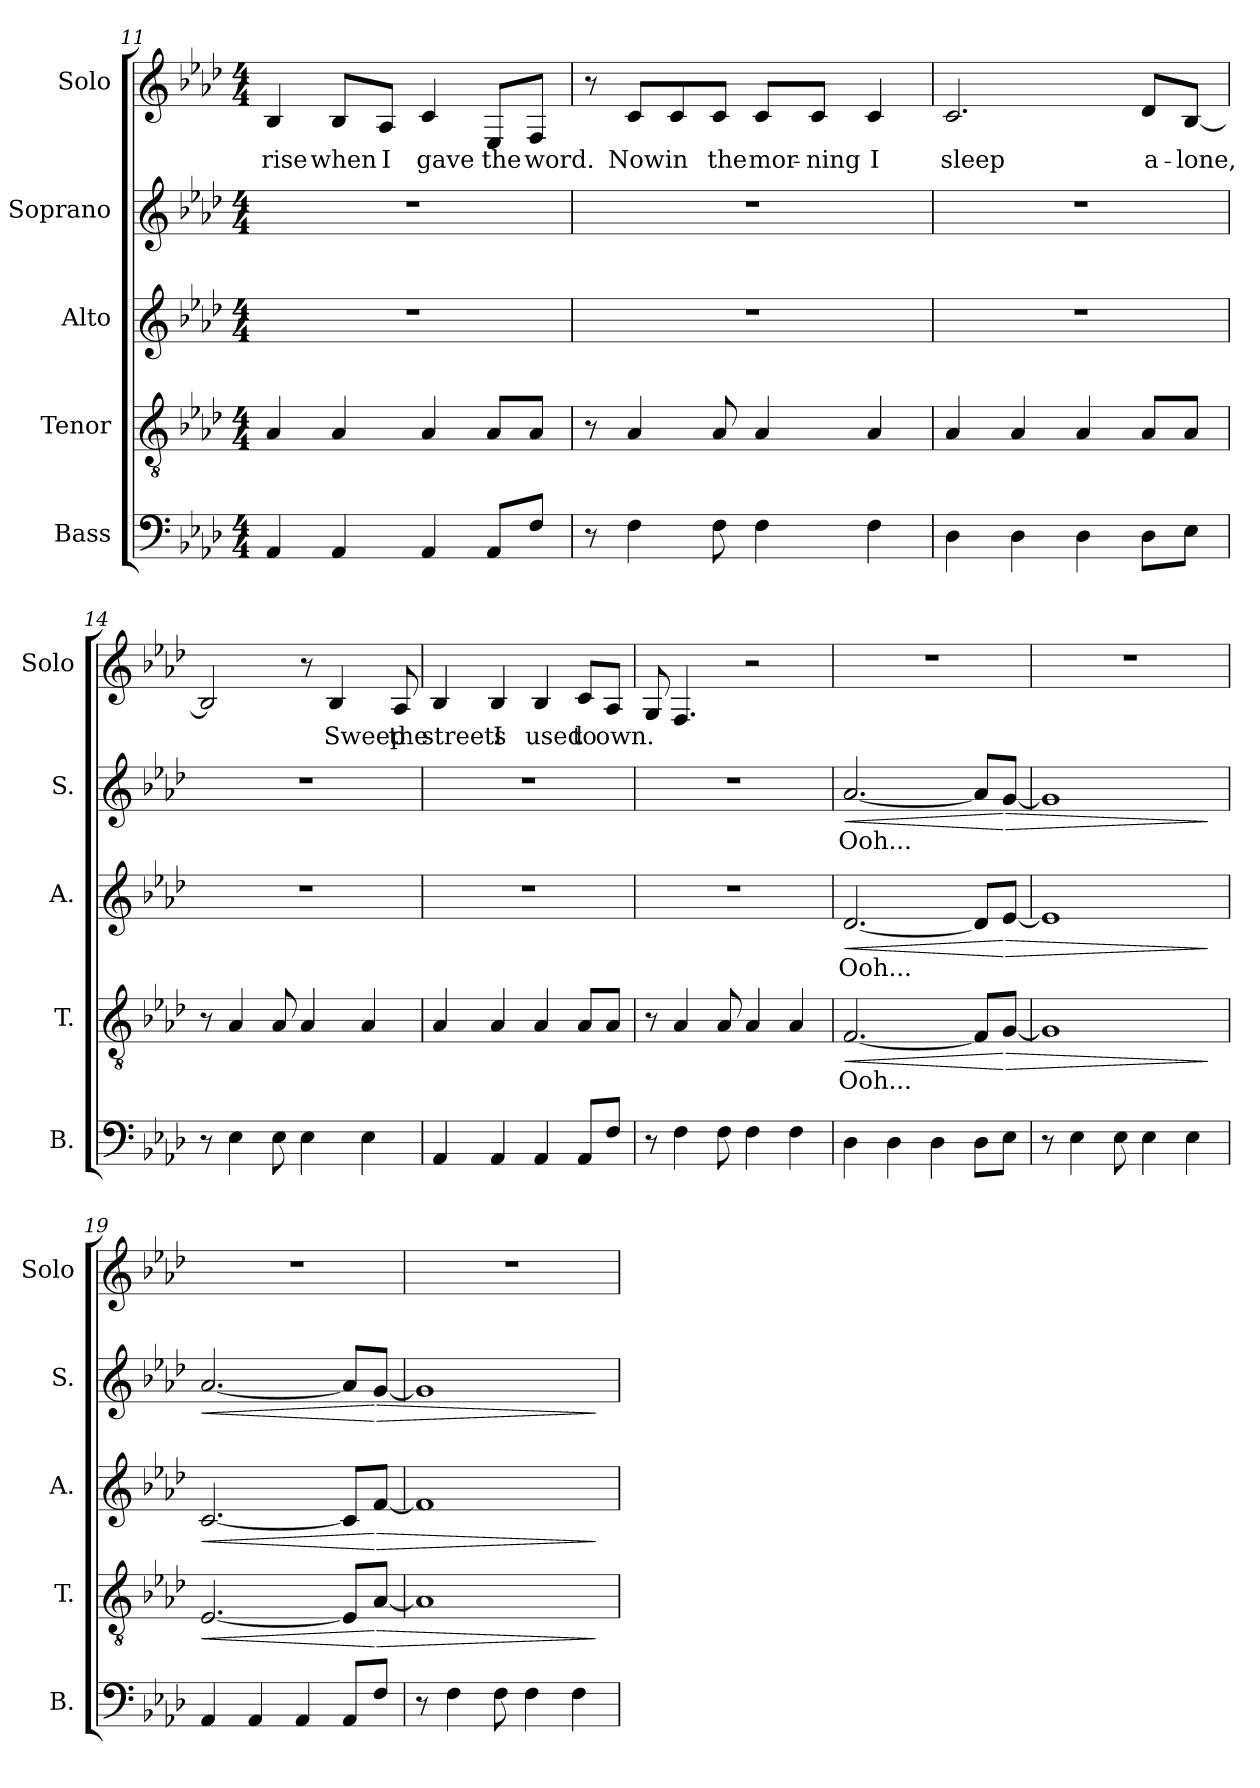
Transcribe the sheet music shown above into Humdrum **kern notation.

**kern	**kern	**text	**dynam	**kern	**text	**dynam	**kern	**text	**dynam	**kern	**text
*part5	*part4	*part4	*part4	*part3	*part3	*part3	*part2	*part2	*part2	*part1	*part1
*staff5	*staff4	*staff4	*staff4	*staff3	*staff3	*staff3	*staff2	*staff2	*staff2	*staff1	*staff1
*I"Bass	*I"Tenor	*	*	*I"Alto	*	*	*I"Soprano	*	*	*I"Solo	*
*I'B.	*I'T.	*	*	*I'A.	*	*	*I'S.	*	*	*I'Solo	*
*clefF4	*clefGv2	*	*	*clefG2	*	*	*clefG2	*	*	*clefG2	*
*k[b-e-a-d-]	*k[b-e-a-d-]	*	*	*k[b-e-a-d-]	*	*	*k[b-e-a-d-]	*	*	*k[b-e-a-d-]	*
*M4/4	*M4/4	*	*	*M4/4	*	*	*M4/4	*	*	*M4/4	*
=11	=11	=11	=11	=11	=11	=11	=11	=11	=11	=11	=11
4AA-/	4A-/	.	.	1r	.	.	1r	.	.	4B-/	rise
4AA-/	4A-/	.	.	.	.	.	.	.	.	8B-/L	when
.	.	.	.	.	.	.	.	.	.	8A-/J	I
4AA-/	4A-/	.	.	.	.	.	.	.	.	4c/	gave
8AA-/L	8A-/L	.	.	.	.	.	.	.	.	8E-/L	the
8F/J	8A-/J	.	.	.	.	.	.	.	.	8F/J	word.
=12	=12	=12	=12	=12	=12	=12	=12	=12	=12	=12	=12
8r	8r	.	.	1r	.	.	1r	.	.	8r	.
4F\	4A-/	.	.	.	.	.	.	.	.	8c/L	Now
.	.	.	.	.	.	.	.	.	.	8c/	in
8F\	8A-/	.	.	.	.	.	.	.	.	8c/J	the
4F\	4A-/	.	.	.	.	.	.	.	.	8c/L	mor-
.	.	.	.	.	.	.	.	.	.	8c/J	-ning
4F\	4A-/	.	.	.	.	.	.	.	.	4c/	I
=13	=13	=13	=13	=13	=13	=13	=13	=13	=13	=13	=13
4D-\	4A-/	.	.	1r	.	.	1r	.	.	2.c/	sleep
4D-\	4A-/	.	.	.	.	.	.	.	.	.	.
4D-\	4A-/	.	.	.	.	.	.	.	.	.	.
8D-\L	8A-/L	.	.	.	.	.	.	.	.	8d-/L	a-
8E-\J	8A-/J	.	.	.	.	.	.	.	.	[8B-/J	-lone,
!!LO:PB:g=z
=14	=14	=14	=14	=14	=14	=14	=14	=14	=14	=14	=14
8r	8r	.	.	1r	.	.	1r	.	.	2B-/]	.
4E-\	4A-/	.	.	.	.	.	.	.	.	.	.
8E-\	8A-/	.	.	.	.	.	.	.	.	.	.
4E-\	4A-/	.	.	.	.	.	.	.	.	8r	.
.	.	.	.	.	.	.	.	.	.	4B-/	Sweep
4E-\	4A-/	.	.	.	.	.	.	.	.	.	.
.	.	.	.	.	.	.	.	.	.	8A-/	the
=15	=15	=15	=15	=15	=15	=15	=15	=15	=15	=15	=15
4AA-/	4A-/	.	.	1r	.	.	1r	.	.	4B-/	streets
4AA-/	4A-/	.	.	.	.	.	.	.	.	4B-/	I
4AA-/	4A-/	.	.	.	.	.	.	.	.	4B-/	used
8AA-/L	8A-/L	.	.	.	.	.	.	.	.	8c/L	to
8F/J	8A-/J	.	.	.	.	.	.	.	.	8A-/J	own.
=16	=16	=16	=16	=16	=16	=16	=16	=16	=16	=16	=16
8r	8r	.	.	1r	.	.	1r	.	.	8G/	.
4F\	4A-/	.	.	.	.	.	.	.	.	4.F/	.
8F\	8A-/	.	.	.	.	.	.	.	.	.	.
4F\	4A-/	.	.	.	.	.	.	.	.	2r	.
4F\	4A-/	.	.	.	.	.	.	.	.	.	.
=17	=17	=17	=17	=17	=17	=17	=17	=17	=17	=17	=17
!	!	!	!LO:HP:b	!	!	!LO:HP:b	!	!	!LO:HP:b	!	!
4D-\	[2.F/	Ooh...	<	[2.d-/	Ooh...	<	[2.a-/	Ooh...	<	1r	.
4D-\	.	.	.	.	.	.	.	.	.	.	.
4D-\	.	.	.	.	.	.	.	.	.	.	.
8D-\L	8F/L]	.	.	8d-/L]	.	.	8a-/L]	.	.	.	.
!	!	!	!LO:HP:n=1:b	!	!	!LO:HP:n=1:b	!	!	!LO:HP:n=1:b	!	!
8E-\J	[8G/J	.	[ >	[8e-/J	.	[ >	[8g/J	.	[ >	.	.
=18	=18	=18	=18	=18	=18	=18	=18	=18	=18	=18	=18
8r	1G]	.	.	1e-]	.	.	1g]	.	.	1r	.
4E-\	.	.	.	.	.	.	.	.	.	.	.
8E-\	.	.	.	.	.	.	.	.	.	.	.
4E-\	.	.	.	.	.	.	.	.	.	.	.
4E-\	.	.	.	.	.	.	.	.	.	.	.
.	.	.	]	.	.	]	.	.	]	.	.
=19	=19	=19	=19	=19	=19	=19	=19	=19	=19	=19	=19
!	!	!	!LO:HP:b	!	!	!LO:HP:b	!	!	!LO:HP:b	!	!
4AA-/	[2.E-/	.	<	[2.c/	.	<	[2.a-/	.	<	1r	.
4AA-/	.	.	.	.	.	.	.	.	.	.	.
4AA-/	.	.	.	.	.	.	.	.	.	.	.
8AA-/L	8E-/L]	.	.	8c/L]	.	.	8a-/L]	.	.	.	.
!	!	!	!LO:HP:n=1:b	!	!	!LO:HP:n=1:b	!	!	!LO:HP:n=1:b	!	!
8F/J	[8A-/J	.	[ >	[8f/J	.	[ >	[8g/J	.	[ >	.	.
=20	=20	=20	=20	=20	=20	=20	=20	=20	=20	=20	=20
8r	1A-]	.	.	1f]	.	.	1g]	.	.	1r	.
4F\	.	.	.	.	.	.	.	.	.	.	.
8F\	.	.	.	.	.	.	.	.	.	.	.
4F\	.	.	.	.	.	.	.	.	.	.	.
4F\	.	.	.	.	.	.	.	.	.	.	.
.	.	.	]	.	.	]	.	.	]	.	.
=	=	=	=	=	=	=	=	=	=	=	=
*-	*-	*-	*-	*-	*-	*-	*-	*-	*-	*-	*-
